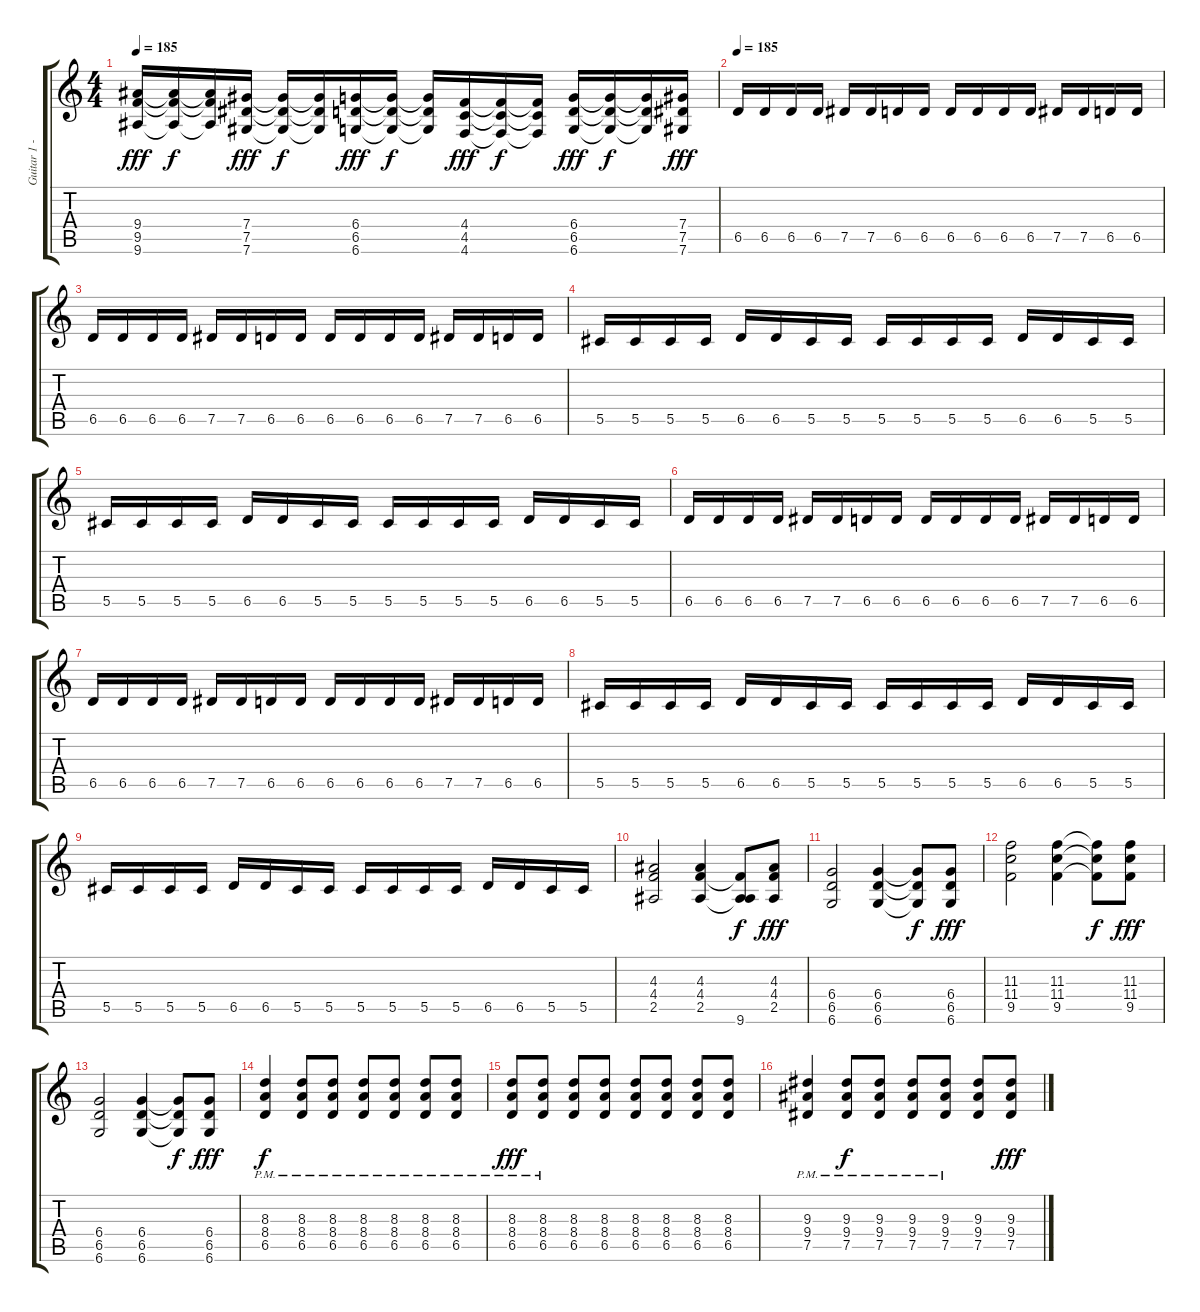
\track ("Guitar 1 - Daron" "Guitar 1 -") {instrument overdrivenguitar}
\staff {score tabs}
\tuning (Eb4 Bb3 Gb3 Db3 Ab2 Db2) {hide}
\ts (4 4)
\tempo 185
\clef g2
\ks c
(9.4 9.5 9.6).16{dy fff} (9.4{t} 9.5{t} 9.6{t}).16{dy f} (9.4{t} 9.5{t} 9.6{t}).16 (7.4 7.5 7.6).16{dy fff} (7.4{t} 7.5{t} 7.6{t}).16{dy f} (7.4{t} 7.5{t} 7.6{t}).16 (6.4 6.5 6.6).16{dy fff} (6.4{t} 6.5{t} 6.6{t}).16{dy f} (6.4{t} 6.5{t} 6.6{t}).16 (4.4 4.5 4.6).16{dy fff} (4.4{t} 4.5{t} 4.6{t}).16{dy f} (4.4{t} 4.5{t} 4.6{t}).16 (6.4 6.5 6.6).16{dy fff} (6.4{t} 6.5{t} 6.6{t}).16{dy f} (6.4{t} 6.5{t} 6.6{t}).16 (7.4 7.5 7.6).16{dy fff} |
\tempo 185
6.5.16 6.5.16 6.5.16 6.5.16 7.5.16 7.5.16 6.5.16 6.5.16 6.5.16 6.5.16 6.5.16 6.5.16 7.5.16 7.5.16 6.5.16 6.5.16 |
6.5.16 6.5.16 6.5.16 6.5.16 7.5.16 7.5.16 6.5.16 6.5.16 6.5.16 6.5.16 6.5.16 6.5.16 7.5.16 7.5.16 6.5.16 6.5.16 |
5.5.16 5.5.16 5.5.16 5.5.16 6.5.16 6.5.16 5.5.16 5.5.16 5.5.16 5.5.16 5.5.16 5.5.16 6.5.16 6.5.16 5.5.16 5.5.16 |
5.5.16 5.5.16 5.5.16 5.5.16 6.5.16 6.5.16 5.5.16 5.5.16 5.5.16 5.5.16 5.5.16 5.5.16 6.5.16 6.5.16 5.5.16 5.5.16 |
6.5.16 6.5.16 6.5.16 6.5.16 7.5.16 7.5.16 6.5.16 6.5.16 6.5.16 6.5.16 6.5.16 6.5.16 7.5.16 7.5.16 6.5.16 6.5.16 |
6.5.16 6.5.16 6.5.16 6.5.16 7.5.16 7.5.16 6.5.16 6.5.16 6.5.16 6.5.16 6.5.16 6.5.16 7.5.16 7.5.16 6.5.16 6.5.16 |
5.5.16 5.5.16 5.5.16 5.5.16 6.5.16 6.5.16 5.5.16 5.5.16 5.5.16 5.5.16 5.5.16 5.5.16 6.5.16 6.5.16 5.5.16 5.5.16 |
5.5.16 5.5.16 5.5.16 5.5.16 6.5.16 6.5.16 5.5.16 5.5.16 5.5.16 5.5.16 5.5.16 5.5.16 6.5.16 6.5.16 5.5.16 5.5.16 |
(4.3 4.4 2.5).2 (4.3 4.4 2.5).4 (4.4{t} 2.5{t} 9.6).8{dy f} (4.3 4.4 2.5).8{dy fff} |
(6.4 6.5 6.6).2 (6.4 6.5 6.6).4 (6.4{t} 6.5{t} 6.6{t}).8{dy f} (6.4 6.5 6.6).8{dy fff} |
(11.3 11.4 9.5).2 (11.3 11.4 9.5).4 (11.3{t} 11.4{t} 9.5{t}).8{dy f} (11.3 11.4 9.5).8{dy fff} |
(6.4 6.5 6.6).2 (6.4 6.5 6.6).4 (6.4{t} 6.5{t} 6.6{t}).8{dy f} (6.4 6.5 6.6).8{dy fff} |
(8.3{pm} 8.4{pm} 6.5{pm}).4{dy f} (8.3{pm} 8.4{pm} 6.5{pm}).8 (8.3{pm} 8.4{pm} 6.5{pm}).8 (8.3{pm} 8.4{pm} 6.5{pm}).8 (8.3{pm} 8.4{pm} 6.5{pm}).8 (8.3{pm} 8.4{pm} 6.5{pm}).8 (8.3{pm} 8.4{pm} 6.5{pm}).8 |
(8.3{pm} 8.4{pm} 6.5{pm}).8{dy fff} (8.3{pm} 8.4{pm} 6.5{pm}).8 (8.3 8.4 6.5).8 (8.3 8.4 6.5).8 (8.3 8.4 6.5).8 (8.3 8.4 6.5).8 (8.3 8.4 6.5).8 (8.3 8.4 6.5).8 |
(9.3{pm} 9.4{pm} 7.5{pm}).4 (9.3{pm} 9.4{pm} 7.5{pm}).8{dy f} (9.3{pm} 9.4{pm} 7.5{pm}).8 (9.3{pm} 9.4{pm} 7.5{pm}).8 (9.3{pm} 9.4{pm} 7.5{pm}).8 (9.3 9.4 7.5).8 (9.3 9.4 7.5).8{dy fff}
